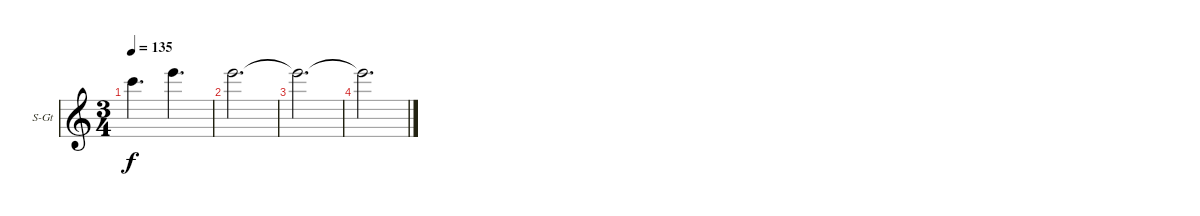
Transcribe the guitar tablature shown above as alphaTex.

\bracketExtendMode groupsimilarinstruments
\firstSystemTrackNameOrientation horizontal
\otherSystemsTrackNameOrientation horizontal
\track ("Äîðîæêà 1" "S-Gt") {instrument acousticgrandpiano}
\staff {score}
\tuning (E4 B3 G3 D3 A2 E2)
\displaytranspose 12
\ts (3 4)
\tempo 135
\clef g2
\ks c
8.1{t}.4{d dy f} 12.1.4{d} |
12.1.2{d} |
12.1{t}.2{d} |
12.1{t}.2{d}
